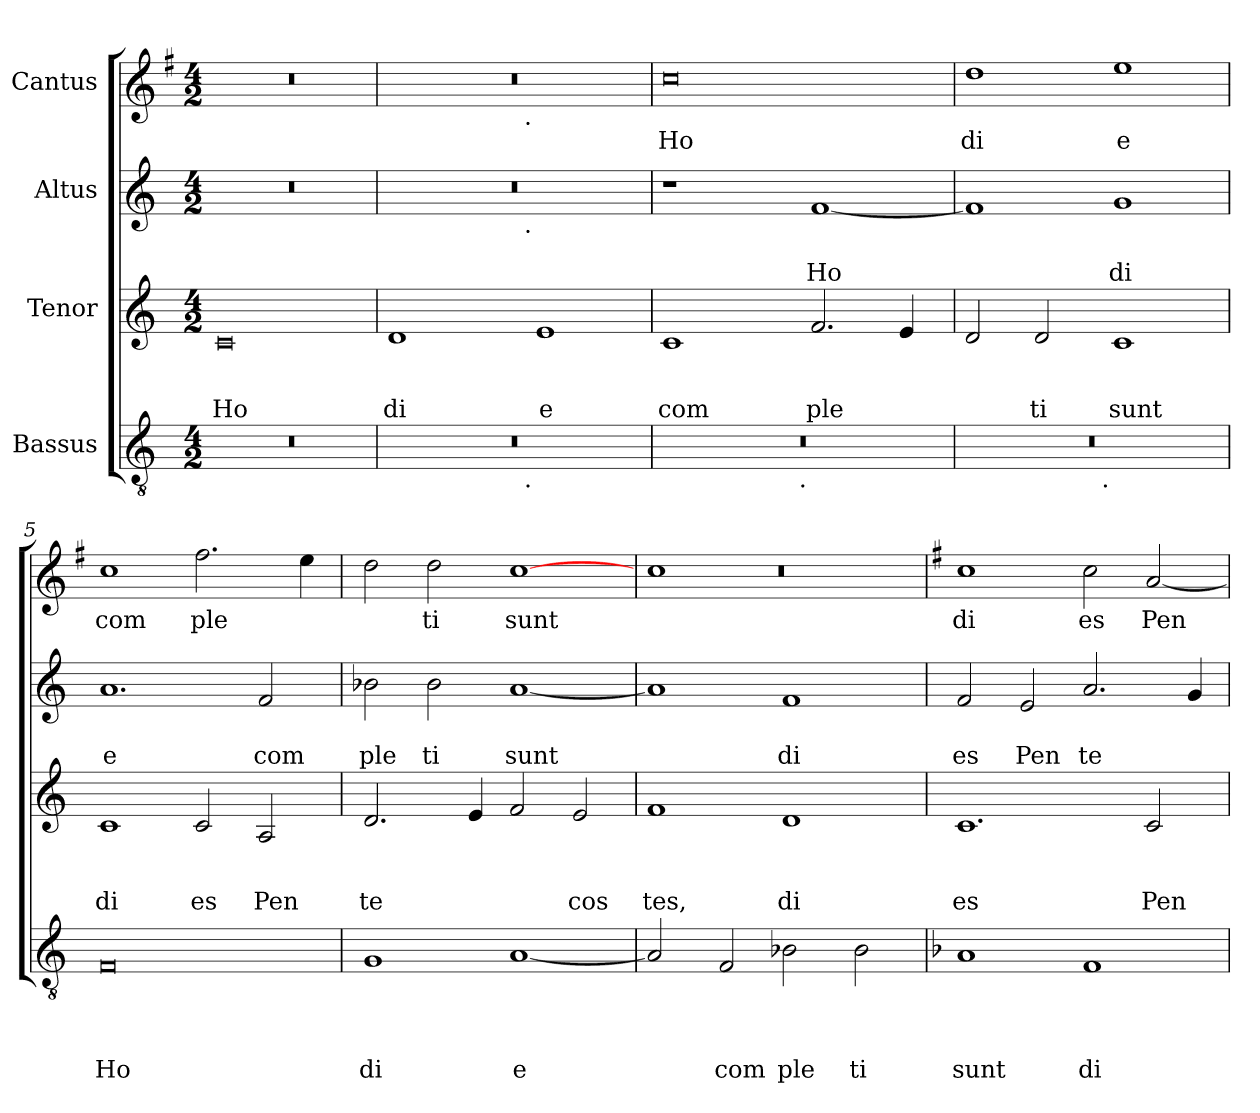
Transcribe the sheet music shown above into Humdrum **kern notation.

**kern	**text	**text	**text	**text	**kern	**text	**text	**text	**kern	**text	**text	**kern	**text
*part4	*part4	*part4	*part4	*part4	*part3	*part3	*part3	*part3	*part2	*part2	*part2	*part1	*part1
*staff4	*staff4	*staff4	*staff4	*staff4	*staff3	*staff3	*staff3	*staff3	*staff2	*staff2	*staff2	*staff1	*staff1
*I"Bassus	*	*	*	*	*I"Tenor	*	*	*	*I"Altus	*	*	*I"Cantus	*
*clefGv2	*	*	*	*	*clefG2	*	*	*	*clefG2	*	*	*clefG2	*
*	*	*	*	*	*	*	*	*	*	*	*	*ITrd-3c-5	*
*k[]	*	*	*	*	*k[]	*	*	*	*k[]	*	*	*k[]	*
*C:	*	*	*	*	*C:	*	*	*	*C:	*	*	*C:	*
*M4/2	*	*	*	*	*M4/2	*	*	*	*M4/2	*	*	*M4/2	*
=1	=1	=1	=1	=1	=1	=1	=1	=1	=1	=1	=1	=1	=1
!	!	!	!	!	!	!	!	!LO:LY:b	!	!	!	!	!
0r	.	.	.	.	0c	.	.	Ho	0r	.	.	0r	.
=2	=2	=2	=2	=2	=2	=2	=2	=2	=2	=2	=2	=2	=2
!	!	!	!	!	!	!	!	!LO:LY:b	!	!	!	!	!
*^	*	*	*	*	*	*	*	*	*^	*	*	*^	*
0r	2ryy	.	.	.	.	1d	.	.	di	0r	2ryy	.	.	0r	2ryy	.
.	4...ryy	.	.	.	.	.	.	.	.	.	4...ryy	.	.	.	4...ryy	.
!	!	!	!	!	!	!	!	!	!	!	!	!	!	!	!LO:TX:b:t=.	!
!	!	!	!	!	!	!	!	!	!	!	!LO:TX:b:t=.	!	!	!	!	!
!	!LO:TX:b:t=.	!	!	!	!	!	!	!	!	!	!	!	!	!	!	!
.	1ryy	.	.	.	.	.	.	.	.	.	1ryy	.	.	.	1ryy	.
!	!	!	!	!	!	!	!	!	!LO:LY:b	!	!	!	!	!	!	!
.	.	.	.	.	.	1e	.	.	e	.	.	.	.	.	.	.
.	32ryy	.	.	.	.	.	.	.	.	.	32ryy	.	.	.	32ryy	.
=3	=3	=3	=3	=3	=3	=3	=3	=3	=3	=3	=3	=3	=3	=3	=3	=3
!	!	!	!	!	!	!	!	!	!LO:LY:b	!	!	!	!	!	!	!LO:LY:b
*	*	*	*	*	*	*	*	*	*	*v	*v	*	*	*	*	*
*	*	*	*	*	*	*	*	*	*	*	*	*	*v	*v	*
0r	2ryy	.	.	.	.	1c	.	.	com	1r	.	.	0ff	Ho
.	4...ryy	.	.	.	.	.	.	.	.	.	.	.	.	.
!	!LO:TX:b:t=.	!	!	!	!	!	!	!	!	!	!	!	!	!
.	1ryy	.	.	.	.	.	.	.	.	.	.	.	.	.
!	!	!	!	!	!	!	!	!	!LO:LY:b	!	!	!LO:LY:b	!	!
.	.	.	.	.	.	2.f/	.	.	ple	[<1f	.	Ho	.	.
.	.	.	.	.	.	4e/	.	.	.	.	.	.	.	.
.	32ryy	.	.	.	.	.	.	.	.	.	.	.	.	.
=4	=4	=4	=4	=4	=4	=4	=4	=4	=4	=4	=4	=4	=4	=4
!	!	!	!	!	!	!	!	!	!	!	!	!	!	!LO:LY:b
0r	2ryy	.	.	.	.	2d/	.	.	.	1f]	.	.	1gg	di
!	!	!	!	!	!	!	!	!	!LO:LY:b	!	!	!	!	!
.	4...ryy	.	.	.	.	2d/	.	.	ti	.	.	.	.	.
!	!LO:TX:b:t=.	!	!	!	!	!	!	!	!	!	!	!	!	!
.	1ryy	.	.	.	.	.	.	.	.	.	.	.	.	.
!	!	!	!	!	!	!	!	!	!LO:LY:b	!	!	!LO:LY:b	!	!LO:LY:b
.	.	.	.	.	.	1c	.	.	sunt	1g	.	di	1aa	e
.	32ryy	.	.	.	.	.	.	.	.	.	.	.	.	.
=5	=5	=5	=5	=5	=5	=5	=5	=5	=5	=5	=5	=5	=5	=5
!	!	!	!	!	!LO:LY:b	!	!	!	!LO:LY:b	!	!	!LO:LY:b	!	!LO:LY:b
*v	*v	*	*	*	*	*	*	*	*	*	*	*	*	*
0F	.	.	.	Ho	1c	.	.	di	1.a	.	e	1ff>	com
!	!	!	!	!	!	!	!	!LO:LY:b	!	!	!	!	!LO:LY:b
.	.	.	.	.	2c/	.	.	es	.	.	.	2.bb\	ple
!	!	!	!	!	!	!	!	!LO:LY:b	!	!	!LO:LY:b	!	!
.	.	.	.	.	2A/	.	.	Pen	2f/	.	com	.	.
.	.	.	.	.	.	.	.	.	.	.	.	4aa\	.
=6	=6	=6	=6	=6	=6	=6	=6	=6	=6	=6	=6	=6	=6
!	!	!	!	!LO:LY:b	!	!	!	!LO:LY:b	!	!	!LO:LY:b	!	!
1G	.	.	.	di	2.d/	.	.	te	2b-\	.	ple	2gg\	.
!	!	!	!	!	!	!	!	!	!	!	!LO:LY:b	!	!LO:LY:b
.	.	.	.	.	.	.	.	.	2b-\	.	ti	2gg\	ti
.	.	.	.	.	4e/	.	.	.	.	.	.	.	.
!	!	!	!	!LO:LY:b:rj	!	!	!	!	!	!	!LO:LY:b	!	!LO:LY:b
[<1A	.	.	.	e	2f/	.	.	.	[<1a	.	sunt	[<1ff	sunt
!	!	!	!	!	!	!	!	!LO:LY:b	!	!	!	!	!
.	.	.	.	.	2e/	.	.	cos	.	.	.	.	.
!!LO:LB:g=z
=7	=7	=7	=7	=7	=7	=7	=7	=7	=7	=7	=7	=7	=7
*	*	*	*	*	*	*	*	*	*	*	*	*^	*
*	*	*	*	*	*	*	*	*	*	*	*	*	*^	*
!	!	!	!	!	!	!	!	!LO:LY:b	!	!	!	!	!	!LO:N:vis=1	!
2A/]	.	.	.	.	1f	.	.	tes,	1a]	.	.	32ryy	1ff	0r	.
.	.	.	.	.	.	.	.	.	.	.	.	1ryy	.	.	.
!	!	!	!	!LO:LY:b	!	!	!	!	!	!	!	!	!	!	!
2F/	.	.	.	com	.	.	.	.	.	.	.	.	.	.	.
!	!	!	!	!LO:LY:b	!	!	!	!LO:LY:b	!	!	!LO:LY:b	!	!	!	!
2B-\	.	.	.	ple	1d	.	.	di	1f	.	di	.	1ryy	.	.
.	.	.	.	.	.	.	.	.	.	.	.	2ryy	.	.	.
!	!	!	!	!LO:LY:b	!	!	!	!	!	!	!	!	!	!	!
2B-\	.	.	.	ti	.	.	.	.	.	.	.	.	.	.	.
.	.	.	.	.	.	.	.	.	.	.	.	4...ryy	.	.	.
*	*	*	*	*	*	*	*	*	*	*	*	*v	*v	*v	*
=8	=8	=8	=8	=8	=8	=8	=8	=8	=8	=8	=8	=8	=8
*k[b-]	*	*	*	*	*	*	*	*	*	*	*	*	*
*F:	*	*	*	*	*	*	*	*	*	*	*	*	*
!	!	!	!	!LO:LY:b	!	!	!	!LO:LY:b	!	!	!LO:LY:b	!	!LO:LY:b
1A	.	.	.	sunt	1.c	.	.	es	2f/	.	es	1ff	di
!	!	!	!	!	!	!	!	!	!	!	!LO:LY:b	!	!
.	.	.	.	.	.	.	.	.	2e/	.	Pen	.	.
!	!	!	!	!LO:LY:b	!	!	!	!	!	!	!LO:LY:b	!	!LO:LY:b
1F	.	.	.	di	.	.	.	.	2.a/	.	te	2ff\	es
!	!	!	!	!	!	!	!	!LO:LY:b	!	!	!	!	!LO:LY:b
.	.	.	.	.	2c/	.	.	Pen	.	.	.	[<2dd/	Pen
.	.	.	.	.	.	.	.	.	4g/	.	.	.	.
=	=	=	=	=	=	=	=	=	=	=	=	=	=
*-	*-	*-	*-	*-	*-	*-	*-	*-	*-	*-	*-	*-	*-
